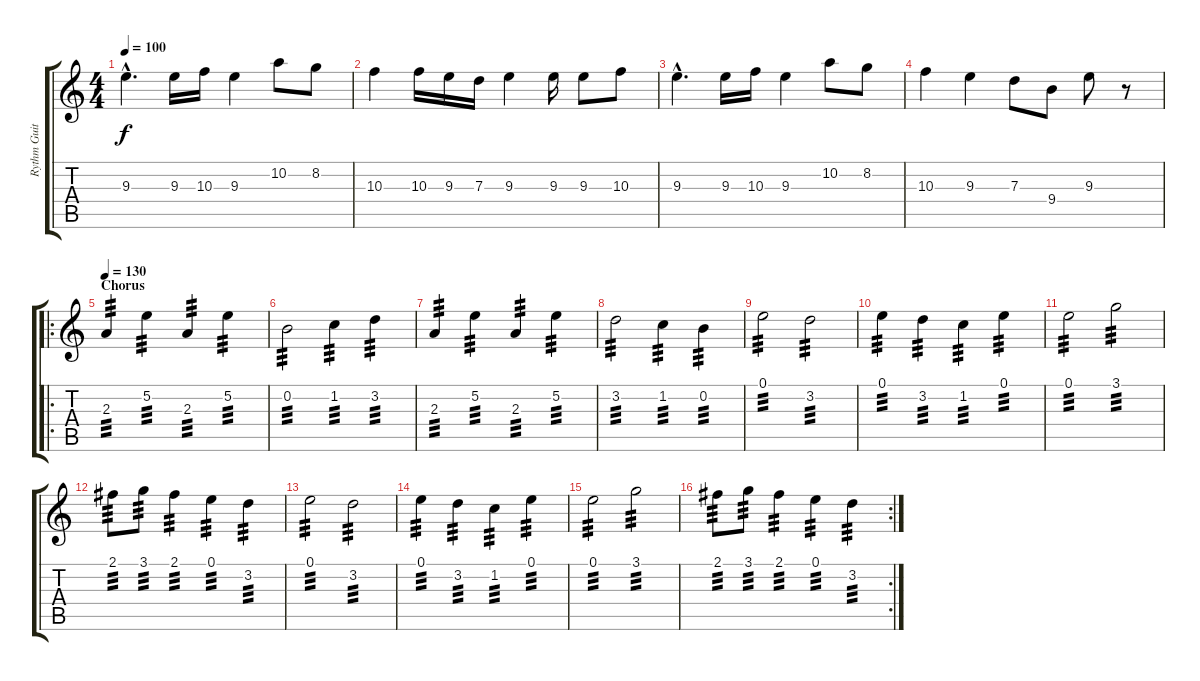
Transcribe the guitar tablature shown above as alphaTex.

\track ("Rythm Guitar" "Rythm Guit") {instrument overdrivenguitar}
\staff {score tabs}
\tuning (E4 B3 G3 D3 A2 E2) {hide}
\ts (4 4)
\tempo 100
\clef g2
\ks c
9.3{hac}.4{d dy f} 9.3.16 10.3.16 9.3.4 10.2.8 8.2.8 |
10.3.4 10.3.16 9.3.16 7.3.16 9.3.4 9.3.16 9.3.8 10.3.8 |
9.3{hac}.4{d} 9.3.16 10.3.16 9.3.4 10.2.8 8.2.8 |
10.3.4 9.3.4 7.3.8 9.4.8 9.3.8 r.8 |
\ro
\section ("" "Chorus")
\tempo 130
2.3.4{tp 3} 5.2.4{tp 3} 2.3.4{tp 3} 5.2.4{tp 3} |
0.2.2{tp 3} 1.2.4{tp 3} 3.2.4{tp 3} |
2.3.4{tp 3} 5.2.4{tp 3} 2.3.4{tp 3} 5.2.4{tp 3} |
3.2.2{tp 3} 1.2.4{tp 3} 0.2.4{tp 3} |
0.1.2{tp 3} 3.2.2{tp 3} |
0.1.4{tp 3} 3.2.4{tp 3} 1.2.4{tp 3} 0.1.4{tp 3} |
0.1.2{tp 3} 3.1.2{tp 3} |
2.1.8{tp 3} 3.1.8{tp 3} 2.1.4{tp 3} 0.1.4{tp 3} 3.2.4{tp 3} |
0.1.2{tp 3} 3.2.2{tp 3} |
0.1.4{tp 3} 3.2.4{tp 3} 1.2.4{tp 3} 0.1.4{tp 3} |
0.1.2{tp 3} 3.1.2{tp 3} |
\rc 2
2.1.8{tp 3} 3.1.8{tp 3} 2.1.4{tp 3} 0.1.4{tp 3} 3.2.4{tp 3}
